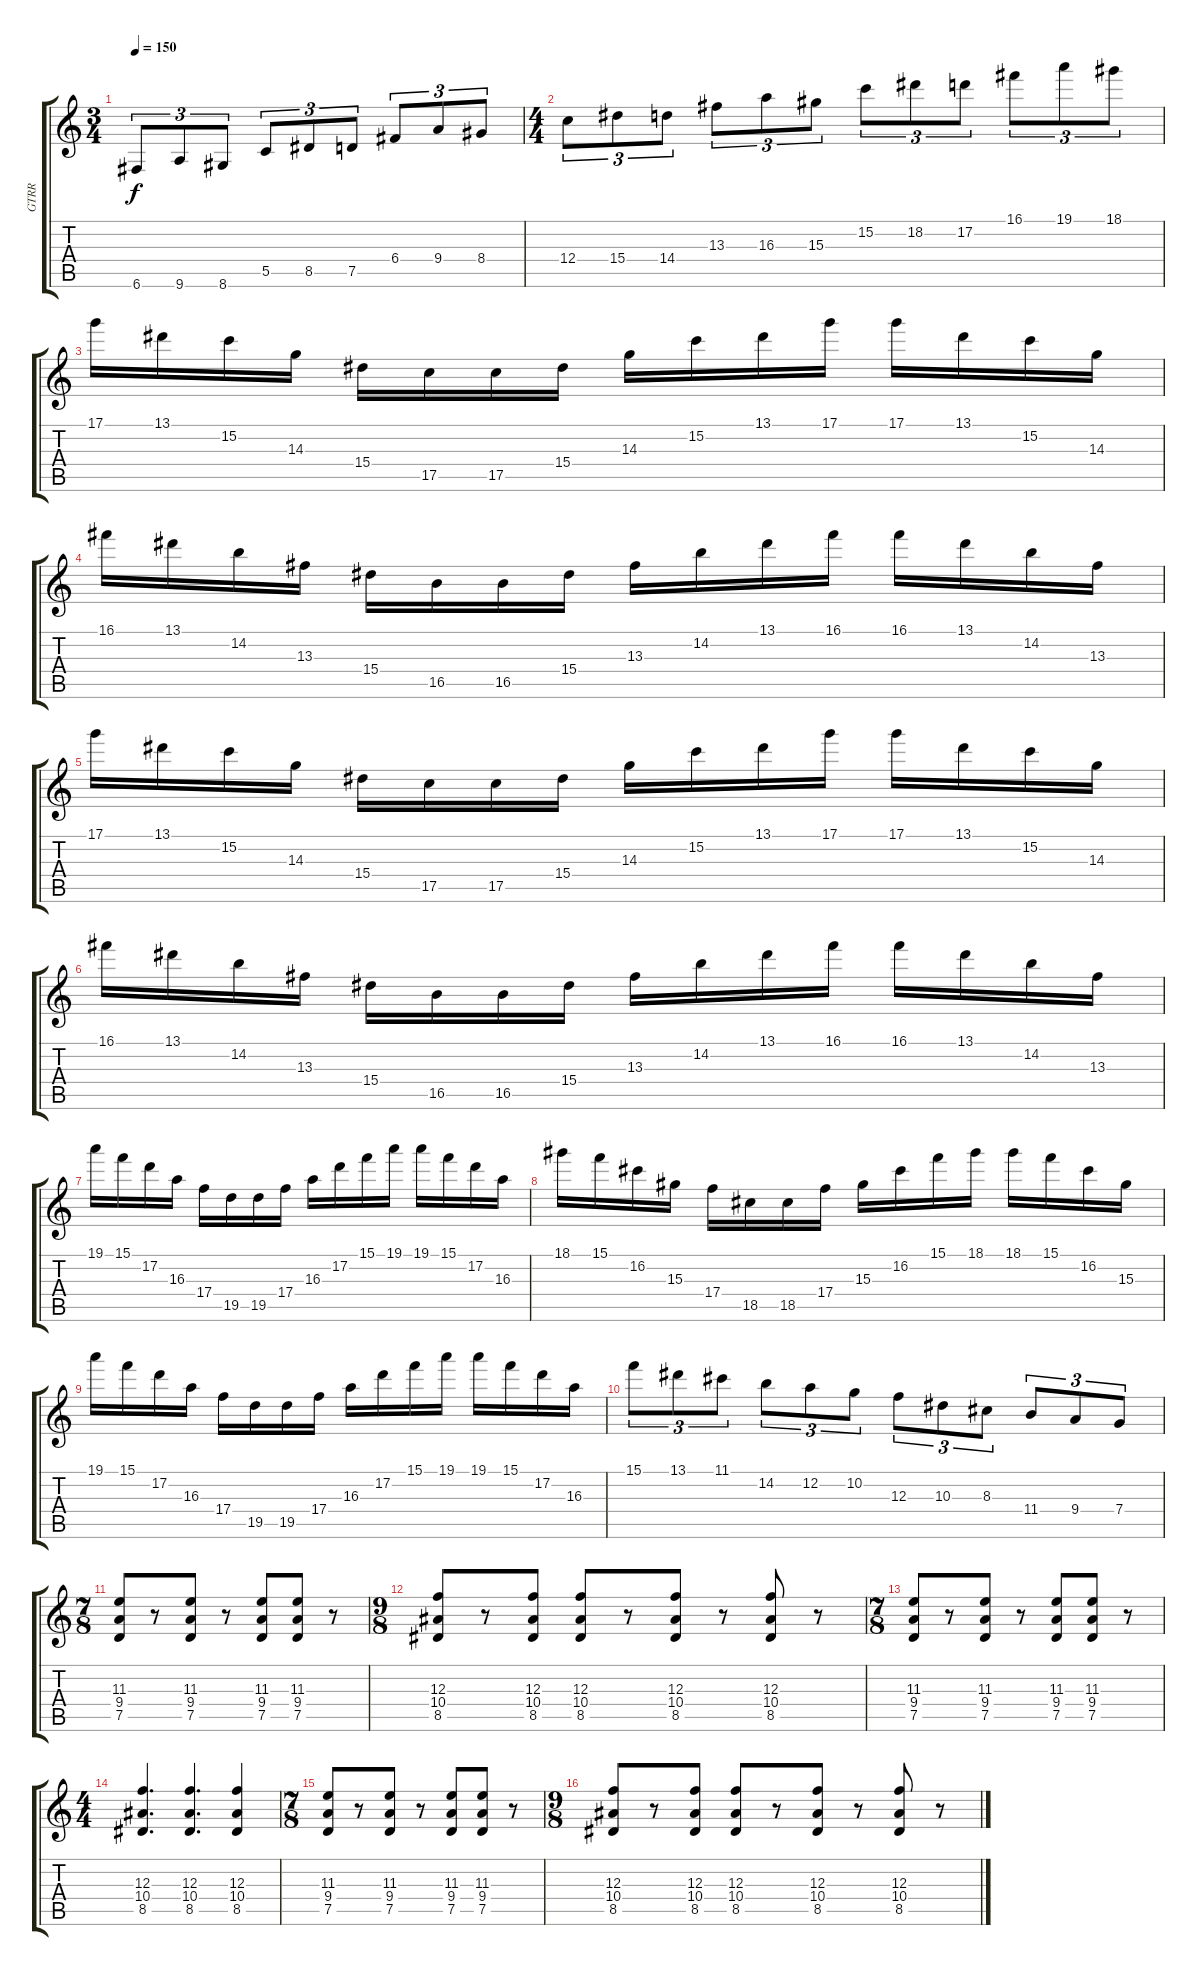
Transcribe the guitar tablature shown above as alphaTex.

\track ("GTRR" "GTRR") {instrument distortionguitar}
\staff {score tabs}
\tuning (D4 A3 F3 C3 G2 C2) {hide}
\ts (3 4)
\tempo 150
\clef g2
\ks c
6.6.8{tu (3 2) dy f} 9.6.8{tu (3 2)} 8.6.8{tu (3 2)} 5.5.8{tu (3 2)} 8.5.8{tu (3 2)} 7.5.8{tu (3 2)} 6.4.8{tu (3 2)} 9.4.8{tu (3 2)} 8.4.8{tu (3 2)} |
\ts (4 4)
12.4.8{tu (3 2)} 15.4.8{tu (3 2)} 14.4.8{tu (3 2)} 13.3.8{tu (3 2)} 16.3.8{tu (3 2)} 15.3.8{tu (3 2)} 15.2.8{tu (3 2)} 18.2.8{tu (3 2)} 17.2.8{tu (3 2)} 16.1.8{tu (3 2)} 19.1.8{tu (3 2)} 18.1.8{tu (3 2)} |
17.1.16 13.1.16 15.2.16 14.3.16 15.4.16 17.5.16 17.5.16 15.4.16 14.3.16 15.2.16 13.1.16 17.1.16 17.1.16 13.1.16 15.2.16 14.3.16 |
16.1.16 13.1.16 14.2.16 13.3.16 15.4.16 16.5.16 16.5.16 15.4.16 13.3.16 14.2.16 13.1.16 16.1.16 16.1.16 13.1.16 14.2.16 13.3.16 |
17.1.16 13.1.16 15.2.16 14.3.16 15.4.16 17.5.16 17.5.16 15.4.16 14.3.16 15.2.16 13.1.16 17.1.16 17.1.16 13.1.16 15.2.16 14.3.16 |
16.1.16 13.1.16 14.2.16 13.3.16 15.4.16 16.5.16 16.5.16 15.4.16 13.3.16 14.2.16 13.1.16 16.1.16 16.1.16 13.1.16 14.2.16 13.3.16 |
19.1.16 15.1.16 17.2.16 16.3.16 17.4.16 19.5.16 19.5.16 17.4.16 16.3.16 17.2.16 15.1.16 19.1.16 19.1.16 15.1.16 17.2.16 16.3.16 |
18.1.16 15.1.16 16.2.16 15.3.16 17.4.16 18.5.16 18.5.16 17.4.16 15.3.16 16.2.16 15.1.16 18.1.16 18.1.16 15.1.16 16.2.16 15.3.16 |
19.1.16 15.1.16 17.2.16 16.3.16 17.4.16 19.5.16 19.5.16 17.4.16 16.3.16 17.2.16 15.1.16 19.1.16 19.1.16 15.1.16 17.2.16 16.3.16 |
15.1.8{tu (3 2)} 13.1.8{tu (3 2)} 11.1.8{tu (3 2)} 14.2.8{tu (3 2)} 12.2.8{tu (3 2)} 10.2.8{tu (3 2)} 12.3.8{tu (3 2)} 10.3.8{tu (3 2)} 8.3.8{tu (3 2)} 11.4.8{tu (3 2)} 9.4.8{tu (3 2)} 7.4.8{tu (3 2)} |
\ts (7 8)
(11.3 9.4 7.5).8 r.8 (11.3 9.4 7.5).8 r.8 (11.3 9.4 7.5).8 (11.3 9.4 7.5).8 r.8 |
\ts (9 8)
(12.3 10.4 8.5).8 r.8 (12.3 10.4 8.5).8 (12.3 10.4 8.5).8 r.8 (12.3 10.4 8.5).8 r.8 (12.3 10.4 8.5).8 r.8 |
\ts (7 8)
(11.3 9.4 7.5).8 r.8 (11.3 9.4 7.5).8 r.8 (11.3 9.4 7.5).8 (11.3 9.4 7.5).8 r.8 |
\ts (4 4)
(12.3 10.4 8.5).4{d} (12.3 10.4 8.5).4{d} (12.3 10.4 8.5).4 |
\ts (7 8)
(11.3 9.4 7.5).8 r.8 (11.3 9.4 7.5).8 r.8 (11.3 9.4 7.5).8 (11.3 9.4 7.5).8 r.8 |
\ts (9 8)
(12.3 10.4 8.5).8 r.8 (12.3 10.4 8.5).8 (12.3 10.4 8.5).8 r.8 (12.3 10.4 8.5).8 r.8 (12.3 10.4 8.5).8 r.8
